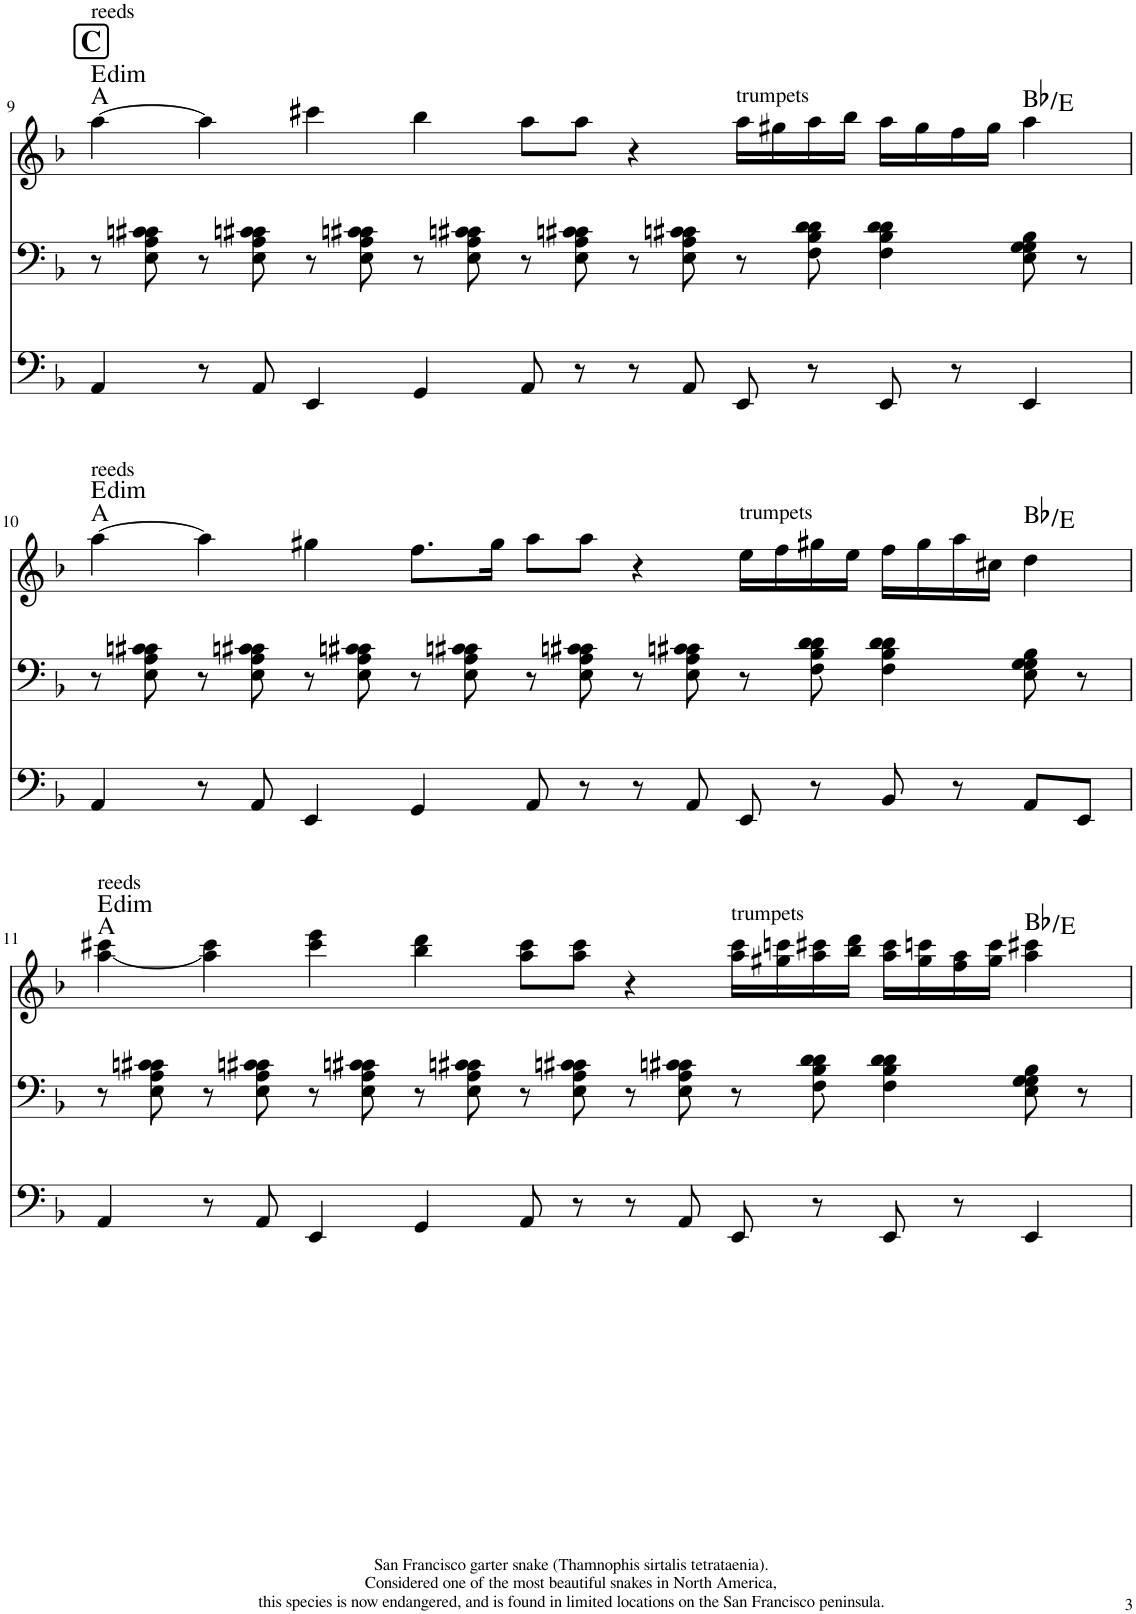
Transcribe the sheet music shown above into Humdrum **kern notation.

**kern	**kern	**kern	**harte
*part3	*part2	*part1	*part1
*staff3	*staff2	*staff1	*
*I"C Tuba	*I"Baritone Horn	*I"Alto Saxophone	*
*I'Tba	*I'Hn	*I'A Sax	*
!!LO:PB:g=z
*clefF4	*clefF4	*clefG2	*
*	*ITrd4c7	*ITrd5c9	*
*k[b-]	*k[b-]	*k[b-]	*
*M9/4	*M9/4	*M9/4	*
=9	=9	=9	=9
!	!	!LO:TX:a:B:t=C	!
!	!	!LO:TX:a:t=reeds	!LO:H:n=2:kt=dim
4AA/	8r	[4aa\	A:maj E:dim
.	8E\ 8A\ 8cn\ 8c#X\	.	.
8r	8r	4aa\]	.
8AA/	8E\ 8A\ 8cn\ 8c#X\	.	.
4EE/	8r	4ccc#X\	.
.	8E\ 8A\ 8cn\ 8c#X\	.	.
4GG/	8r	4bb-\	.
.	8E\ 8A\ 8cn\ 8c#X\	.	.
8AA/	8r	8aa\L	.
8r	8E\ 8A\ 8cn\ 8c#X\	8aa\J	.
8r	8r	4r	.
8AA/	8E\ 8A\ 8cn\ 8c#X\	.	.
!	!	!LO:TX:a:t=trumpets	!
8EE/	8r	16aa\LL	.
.	.	16gg#X\	.
8r	8F\ 8B-\ 8d\ 8d\	16aa\	.
.	.	16bb-\JJ	.
8EE/	4F\ 4B-\ 4d\ 4d\	16aa\LL	.
.	.	16gg#\	.
8r	.	16ff\	.
.	.	16gg#\JJ	.
4EE/	8E\ 8G\ 8G\ 8B-\	4aa\	Bb:maj/#4
.	8r	.	.
!!LO:LB:g=z
=10	=10	=10	=10
!	!	!LO:TX:a:t=reeds	!LO:H:n=2:kt=dim
4AA/	8r	[4aa\	A:maj E:dim
.	8E\ 8A\ 8cn\ 8c#X\	.	.
8r	8r	4aa\]	.
8AA/	8E\ 8A\ 8cn\ 8c#X\	.	.
4EE/	8r	4gg#X\	.
.	8E\ 8A\ 8cn\ 8c#X\	.	.
4GG/	8r	8.ff\L	.
.	8E\ 8A\ 8cn\ 8c#X\	.	.
.	.	16gg#\Jk	.
8AA/	8r	8aa\L	.
8r	8E\ 8A\ 8cn\ 8c#X\	8aa\J	.
8r	8r	4r	.
8AA/	8E\ 8A\ 8cn\ 8c#X\	.	.
!	!	!LO:TX:a:t=trumpets	!
8EE/	8r	16ee\LL	.
.	.	16ff\	.
8r	8F\ 8B-\ 8d\ 8d\	16gg#X\	.
.	.	16ee\JJ	.
8BB-/	4F\ 4B-\ 4d\ 4d\	16ff\LL	.
.	.	16gg#\	.
8r	.	16aa\	.
.	.	16cc#X\JJ	.
8AA/L	8E\ 8G\ 8G\ 8B-\	4dd\	Bb:maj/#4
8EE/J	8r	.	.
!!LO:LB:g=z
=11	=11	=11	=11
!	!	!LO:TX:a:t=reeds	!LO:H:n=2:kt=dim
4AA/	8r	[4aa\ 4ccc#X\	A:maj E:dim
.	8E\ 8A\ 8cn\ 8c#X\	.	.
8r	8r	4aa\] 4ccc#\	.
8AA/	8E\ 8A\ 8cn\ 8c#X\	.	.
4EE/	8r	4ccc#\ 4eee\	.
.	8E\ 8A\ 8cn\ 8c#X\	.	.
4GG/	8r	4bb-\ 4ddd\	.
.	8E\ 8A\ 8cn\ 8c#X\	.	.
8AA/	8r	8aa\ 8ccc#\L	.
8r	8E\ 8A\ 8cn\ 8c#X\	8aa\ 8ccc#\J	.
8r	8r	4r	.
8AA/	8E\ 8A\ 8cn\ 8c#X\	.	.
!	!	!LO:TX:a:t=trumpets	!
8EE/	8r	16aa\ 16ccc#\LL	.
.	.	16gg#X\ 16cccn\	.
8r	8F\ 8B-\ 8d\ 8d\	16aa\ 16ccc#X\	.
.	.	16bb-\ 16ddd\JJ	.
8EE/	4F\ 4B-\ 4d\ 4d\	16aa\ 16ccc#\LL	.
.	.	16gg#\ 16cccn\	.
8r	.	16ff\ 16aa\	.
.	.	16gg#\ 16ccc\JJ	.
4EE/	8E\ 8G\ 8G\ 8B-\	4aa\ 4ccc#X\	Bb:maj/#4
.	8r	.	.
=	=	=	=
*-	*-	*-	*-
